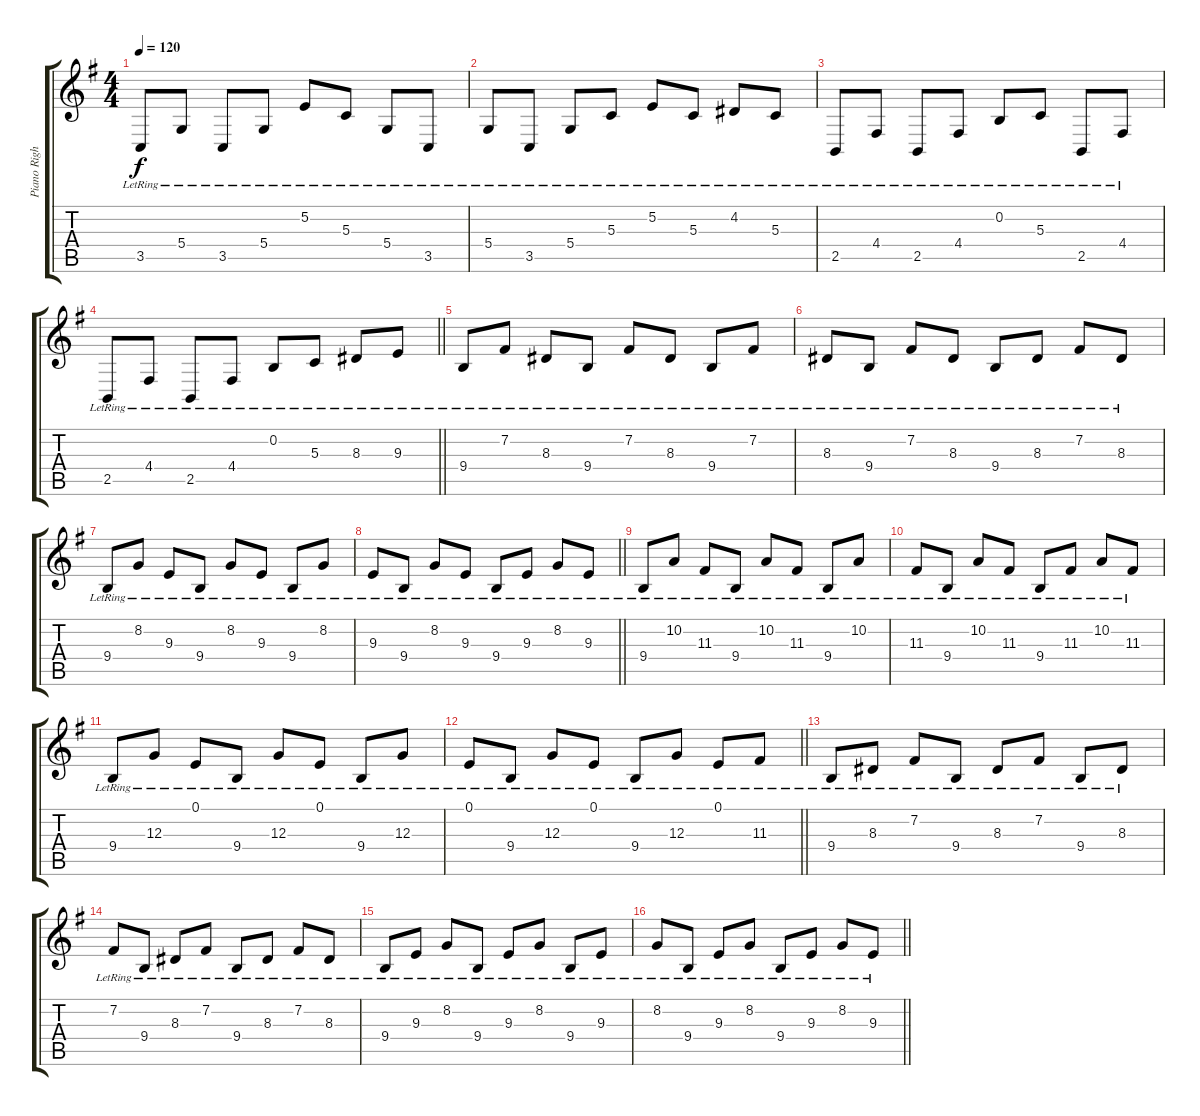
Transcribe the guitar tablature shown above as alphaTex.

\track ("Piano Right Standard" "Piano Righ") {instrument acousticgrandpiano}
\staff {score tabs}
\tuning (E4 B3 G3 D3 A2 E2) {hide}
\ts (4 4)
\tempo 120
\clef g2
\ks eminor
3.5{lr}.8{dy f} 5.4{lr}.8 3.5{lr}.8 5.4{lr}.8 5.2{lr}.8 5.3{lr}.8 5.4{lr}.8 3.5{lr}.8 |
5.4{lr}.8 3.5{lr}.8 5.4{lr}.8 5.3{lr}.8 5.2{lr}.8 5.3{lr}.8 4.2{lr}.8 5.3{lr}.8 |
2.5{lr}.8 4.4{lr}.8 2.5{lr}.8 4.4{lr}.8 0.2{lr}.8 5.3{lr}.8 2.5{lr}.8 4.4{lr}.8 |
\barLineRight lightlight
2.5{lr}.8 4.4{lr}.8 2.5{lr}.8 4.4{lr}.8 0.2{lr}.8 5.3{lr}.8 8.3{lr}.8 9.3{lr}.8 |
\section ("" "")
9.4{lr}.8 7.2{lr}.8 8.3{lr}.8 9.4{lr}.8 7.2{lr}.8 8.3{lr}.8 9.4{lr}.8 7.2{lr}.8 |
8.3{lr}.8 9.4{lr}.8 7.2{lr}.8 8.3{lr}.8 9.4{lr}.8 8.3{lr}.8 7.2{lr}.8 8.3{lr}.8 |
9.4{lr}.8 8.2{lr}.8 9.3{lr}.8 9.4{lr}.8 8.2{lr}.8 9.3{lr}.8 9.4{lr}.8 8.2{lr}.8 |
\barLineRight lightlight
9.3{lr}.8 9.4{lr}.8 8.2{lr}.8 9.3{lr}.8 9.4{lr}.8 9.3{lr}.8 8.2{lr}.8 9.3{lr}.8 |
9.4{lr}.8 10.2{lr}.8 11.3{lr}.8 9.4{lr}.8 10.2{lr}.8 11.3{lr}.8 9.4{lr}.8 10.2{lr}.8 |
11.3{lr}.8 9.4{lr}.8 10.2{lr}.8 11.3{lr}.8 9.4{lr}.8 11.3{lr}.8 10.2{lr}.8 11.3{lr}.8 |
9.4{lr}.8 12.3{lr}.8 0.1{lr}.8 9.4{lr}.8 12.3{lr}.8 0.1{lr}.8 9.4{lr}.8 12.3{lr}.8 |
\barLineRight lightlight
0.1{lr}.8 9.4{lr}.8 12.3{lr}.8 0.1{lr}.8 9.4{lr}.8 12.3{lr}.8 0.1{lr}.8 11.3{lr}.8 |
9.4{lr}.8 8.3{lr}.8 7.2{lr}.8 9.4{lr}.8 8.3{lr}.8 7.2{lr}.8 9.4{lr}.8 8.3{lr}.8 |
7.2{lr}.8 9.4{lr}.8 8.3{lr}.8 7.2{lr}.8 9.4{lr}.8 8.3{lr}.8 7.2{lr}.8 8.3{lr}.8 |
9.4{lr}.8 9.3{lr}.8 8.2{lr}.8 9.4{lr}.8 9.3{lr}.8 8.2{lr}.8 9.4{lr}.8 9.3{lr}.8 |
\barLineRight lightlight
8.2{lr}.8 9.4{lr}.8 9.3{lr}.8 8.2{lr}.8 9.4{lr}.8 9.3{lr}.8 8.2{lr}.8 9.3{lr}.8
